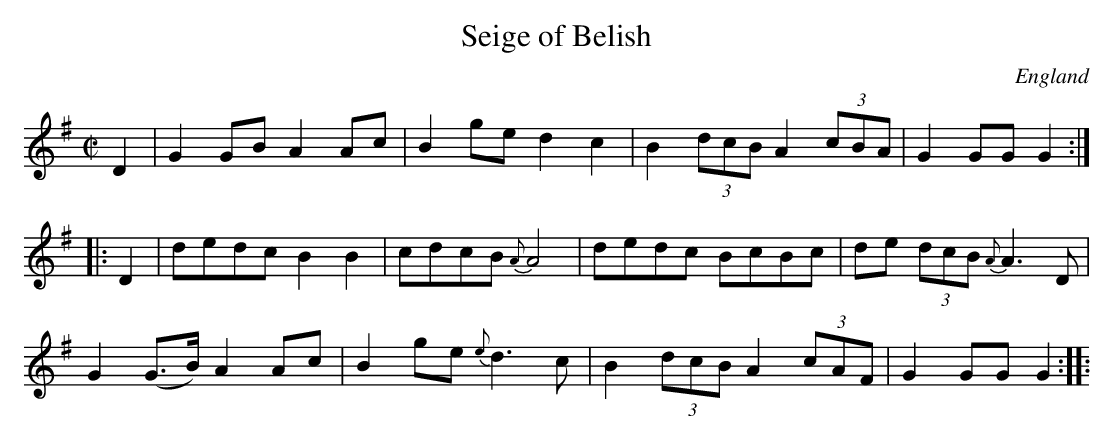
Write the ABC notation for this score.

X:1
T:Seige of Belish
L:1/8
M:C|
O:England
K:G
D2 | \
G2GB A2Ac | B2ge d2c2 | B2 (3dcB A2 (3cBA | G2GG G2 ::
D2 | \
dedc B2B2 | cdcB {A}A4 | dedc BcBc | de (3dcB {A}A3 D |
G2 (G>B) A2 Ac | B2ge {e}d3c | B2 (3dcB A2 (3cAF | G2 GG G2 ::
